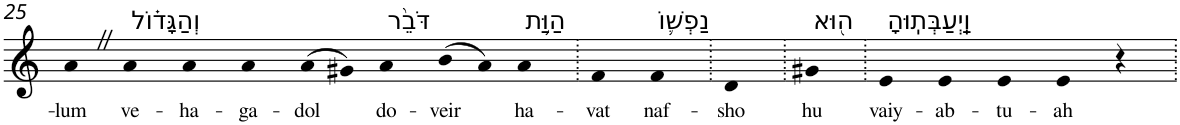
**kern	**text
*part1	*part1
*staff1	*staff1
*I"Piano	*
*I'Pno	*
!!LO:PB:g=z
*clefG2	*
*k[]	*
=25	=25
!	!LO:LY:b
4aZ	-lum
!LO:TX:a:t=וְהַגָּד֗וֹל	!
!	!LO:LY:b
4a	ve-
!	!LO:LY:b
4a	-ha-
!	!LO:LY:b
4a	-ga-
!	!LO:LY:b
(>8a	-dol
8g#X)	.
!LO:TX:a:t=דֹּבֵ֨ר	!
!	!LO:LY:b
4a	do-
!	!LO:LY:b
(>8b	-veir
8a)	.
!LO:TX:a:t=הַוַּ֥ת	!
!	!LO:LY:b
4a	ha-
=26.	=26.
!	!LO:LY:b
4f	-vat
!LO:TX:a:t=נַפְשׁ֛וֹ	!
!	!LO:LY:b
4f	naf-
=27.	=27.
!	!LO:LY:b
4d	-sho
=28.	=28.
!LO:TX:a:t=ה֖וּא	!
!	!LO:LY:b
4g#X	hu
=29.	=29.
!LO:TX:a:t=וַֽיְעַבְּתֽוּהָ	!
!	!LO:LY:b
4e	vaiy-
!	!LO:LY:b
4e	-ab-
!	!LO:LY:b
4e	-tu-
!	!LO:LY:b
4e	-ah
4r	.
=.	=.
*-	*-
